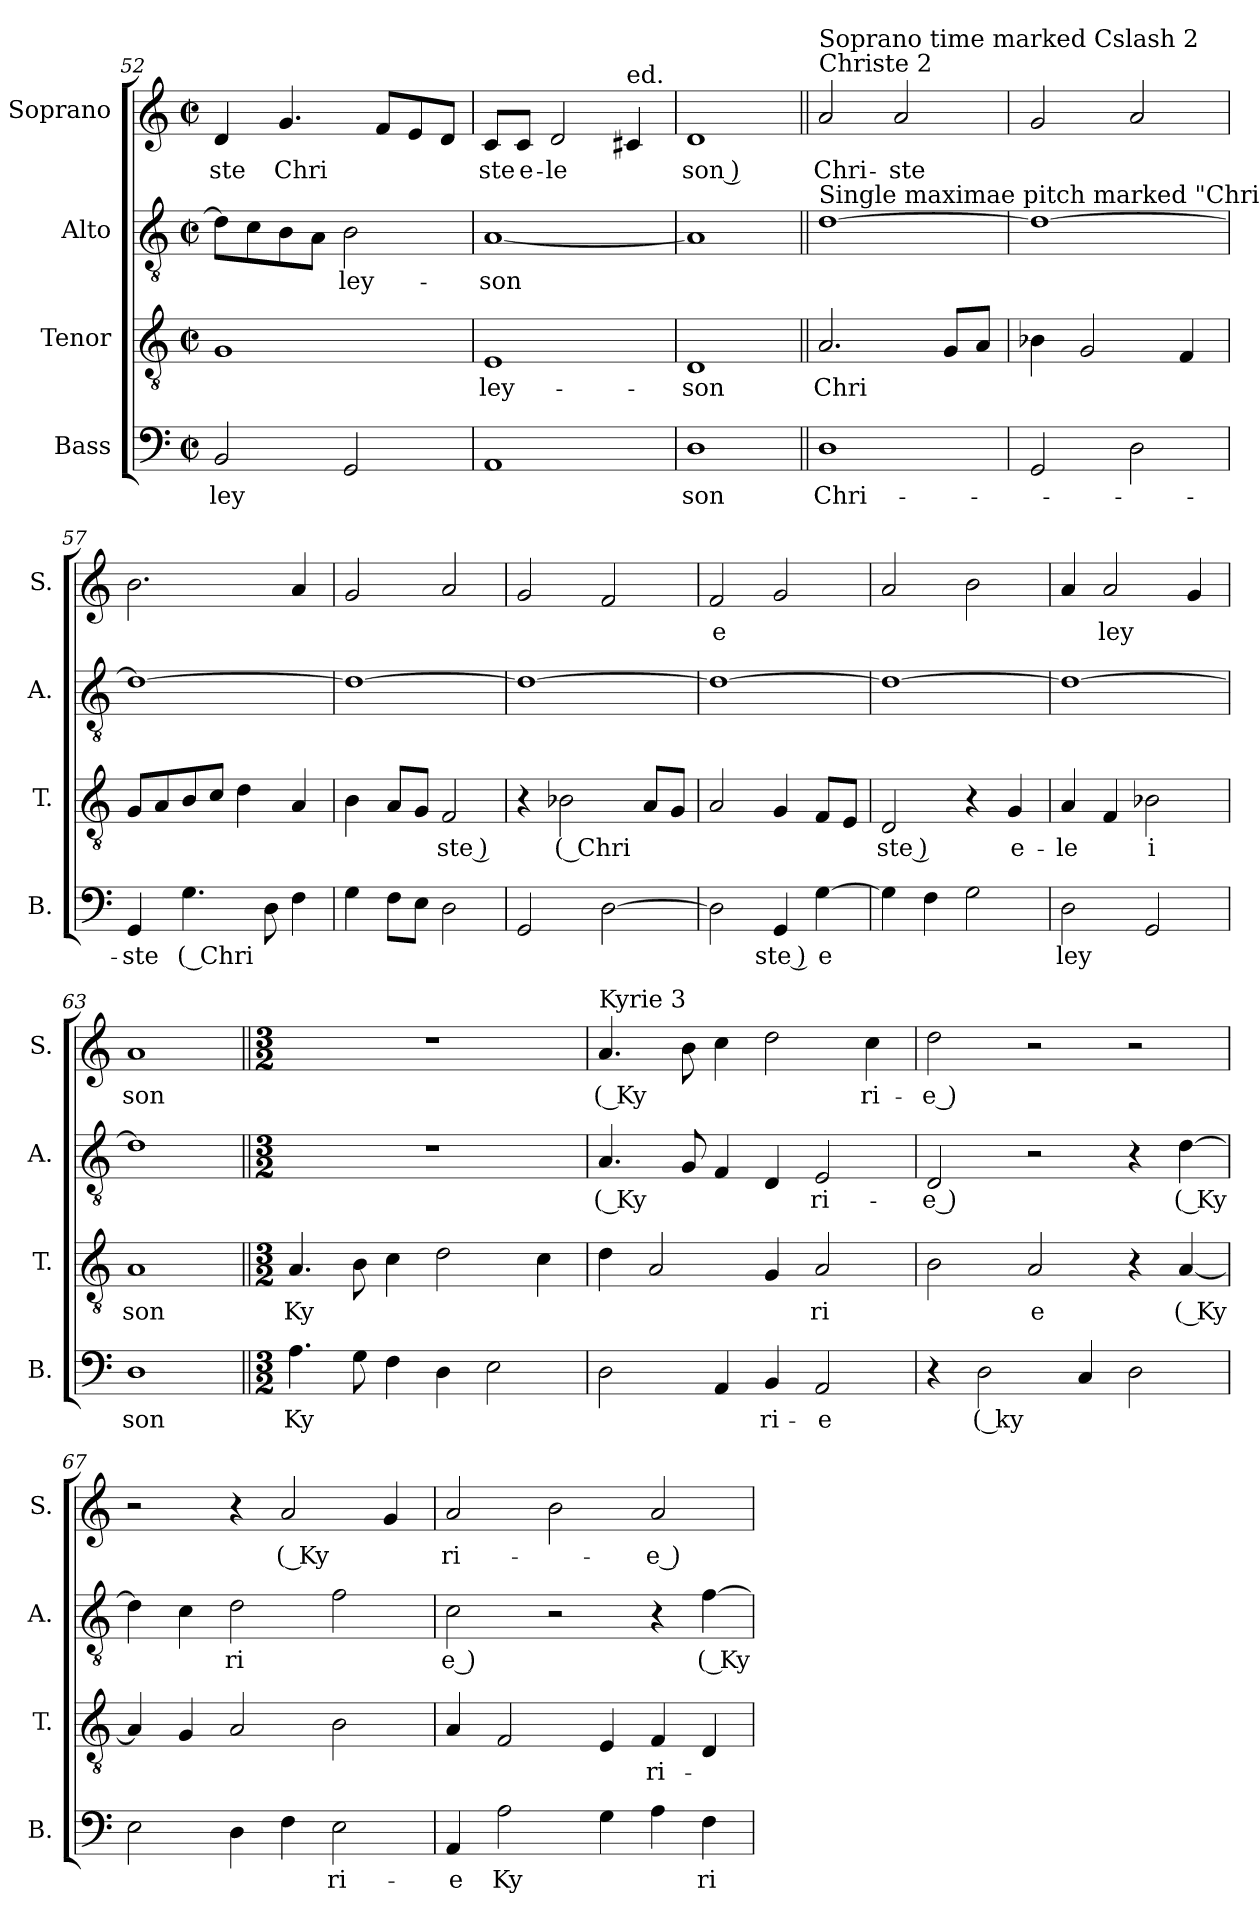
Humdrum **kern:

**kern	**text	**kern	**text	**kern	**text	**kern	**text
*part4	*part4	*part3	*part3	*part2	*part2	*part1	*part1
*staff4	*staff4	*staff3	*staff3	*staff2	*staff2	*staff1	*staff1
*I"Bass	*	*I"Tenor	*	*I"Alto	*	*I"Soprano	*
*I'B.	*	*I'T.	*	*I'A.	*	*I'S.	*
*clefF4	*	*clefGv2	*	*clefGv2	*	*clefG2	*
*k[]	*	*k[]	*	*k[]	*	*k[]	*
*M2/2	*	*M2/2	*	*M2/2	*	*M2/2	*
*met(c|)	*	*met(c|)	*	*met(c|)	*	*met(c|)	*
=52	=52	=52	=52	=52	=52	=52	=52
!	!LO:LY:b	!	!	!	!	!	!LO:LY:b
2BB/	ley	1G	.	8d\L]	.	4d/	ste
.	.	.	.	8c\	.	.	.
!	!	!	!	!	!	!	!LO:LY:b
.	.	.	.	8B\	.	4.g/	Chri
.	.	.	.	8A\J	.	.	.
!	!	!	!	!	!LO:LY:b	!	!
2GG/	.	.	.	2B\	ley-	.	.
.	.	.	.	.	.	8f/L	.
.	.	.	.	.	.	8e/	.
.	.	.	.	.	.	8d/J	.
=53	=53	=53	=53	=53	=53	=53	=53
!	!	!	!LO:LY:b	!	!LO:LY:b	!	!LO:LY:b
1AA	.	1E	ley-	[1A	son	8c/L	ste
!	!	!	!	!	!	!	!LO:LY:b
.	.	.	.	.	.	8c/J	e-
!	!	!	!	!	!	!	!LO:LY:b
.	.	.	.	.	.	2d/	-le
!	!	!	!	!	!	!LO:TX:a:t=ed.	!
.	.	.	.	.	.	4c#X/	.
=54	=54	=54	=54	=54	=54	=54	=54
!	!LO:LY:b	!	!LO:LY:b	!	!	!	!LO:LY:b
1D	son	1D	-son	1A]	.	1d	son )
=55||	=55||	=55||	=55||	=55||	=55||	=55||	=55||
!	!	!	!	!	!	!LO:TX:a:t=Christe 2	!
!	!	!	!	!	!	!LO:TX:a:t=Soprano time marked Cslash 2	!
!	!	!	!	!LO:TX:a:t=Single maximae pitch marked "Christe eleyson"	!	!	!
!	!LO:LY:b	!	!LO:LY:b	!	!	!	!LO:LY:b
1D	Chri-	2.A/	Chri	[1d	.	2a/	Chri-
!	!	!	!	!	!	!	!LO:LY:b
.	.	.	.	.	.	2a/	-ste
.	.	8G/L	.	.	.	.	.
.	.	8A/J	.	.	.	.	.
=56	=56	=56	=56	=56	=56	=56	=56
2GG/	.	4B-X\	.	1d_	.	2g/	.
.	.	2G/	.	.	.	.	.
2D\	.	.	.	.	.	2a/	.
.	.	4F/	.	.	.	.	.
=57	=57	=57	=57	=57	=57	=57	=57
!	!LO:LY:b	!	!	!	!	!	!
4GG/	ste	8G/L	.	1d_	.	2.b\	.
.	.	8A/	.	.	.	.	.
!	!LO:LY:b	!	!	!	!	!	!
4.G\	( Chri	8B/	.	.	.	.	.
.	.	8c/J	.	.	.	.	.
.	.	4d\	.	.	.	.	.
8D\	.	.	.	.	.	.	.
4F\	.	4A/	.	.	.	4a/	.
=58	=58	=58	=58	=58	=58	=58	=58
4G\	.	4B\	.	1d_	.	2g/	.
8F\L	.	8A/L	.	.	.	.	.
8E\J	.	8G/J	.	.	.	.	.
!	!	!	!LO:LY:b	!	!	!	!
2D\	.	2F/	ste )	.	.	2a/	.
=59	=59	=59	=59	=59	=59	=59	=59
2GG/	.	4r	.	1d_	.	2g/	.
!	!	!	!LO:LY:b	!	!	!	!
.	.	2B-X\	( Chri	.	.	.	.
[2D\	.	.	.	.	.	2f/	.
.	.	8A/L	.	.	.	.	.
.	.	8G/J	.	.	.	.	.
=60	=60	=60	=60	=60	=60	=60	=60
!	!	!	!	!	!	!	!LO:LY:b
2D\]	.	2A/	.	1d_	.	2f/	e
!	!LO:LY:b	!	!	!	!	!	!
4GG/	ste )	4G/	.	.	.	2g/	.
!	!LO:LY:b	!	!	!	!	!	!
[4G\	e	8F/L	.	.	.	.	.
.	.	8E/J	.	.	.	.	.
=61	=61	=61	=61	=61	=61	=61	=61
!	!	!	!LO:LY:b	!	!	!	!
4G\]	.	2D/	ste )	1d_	.	2a/	.
4F\	.	.	.	.	.	.	.
2G\	.	4r	.	.	.	2b\	.
!	!	!	!LO:LY:b	!	!	!	!
.	.	4G/	e-	.	.	.	.
=62	=62	=62	=62	=62	=62	=62	=62
!	!LO:LY:b	!	!LO:LY:b	!	!	!	!
2D\	ley	4A/	-le	1d_	.	4a/	.
!	!	!	!	!	!	!	!LO:LY:b
.	.	4F/	.	.	.	2a/	ley
!	!	!	!LO:LY:b	!	!	!	!
2GG/	.	2B-X\	i	.	.	.	.
.	.	.	.	.	.	4g/	.
=63	=63	=63	=63	=63	=63	=63	=63
!	!LO:LY:b	!	!LO:LY:b	!	!	!	!LO:LY:b
1D	son	1A	son	1d]	.	1a	son
=64||	=64||	=64||	=64||	=64||	=64||	=64||	=64||
*M3/2	*	*M3/2	*	*M3/2	*	*M3/2	*
!	!LO:LY:b	!	!LO:LY:b	!	!	!	!
4.A\	Ky	4.A/	Ky	1.r	.	1.r	.
8G\	.	8B\	.	.	.	.	.
4F\	.	4c\	.	.	.	.	.
4D\	.	2d\	.	.	.	.	.
2E\	.	.	.	.	.	.	.
.	.	4c\	.	.	.	.	.
=65	=65	=65	=65	=65	=65	=65	=65
!	!	!	!	!	!	!LO:TX:a:t=Kyrie 3	!
!	!	!	!	!	!LO:LY:b	!	!LO:LY:b
2D\	.	4d\	.	4.A/	( Ky	4.a/	( Ky
.	.	2A/	.	.	.	.	.
.	.	.	.	8G/	.	8b\	.
4AA/	.	.	.	4F/	.	4cc\	.
!	!LO:LY:b	!	!	!	!	!	!
4BB/	ri-	4G/	.	4D/	.	2dd\	.
!	!LO:LY:b	!	!LO:LY:b	!	!LO:LY:b	!	!
2AA/	-e	2A/	-ri	2E/	ri-	.	.
!	!	!	!	!	!	!	!LO:LY:b
.	.	.	.	.	.	4cc\	-ri-
=66	=66	=66	=66	=66	=66	=66	=66
!	!	!	!	!	!LO:LY:b	!	!LO:LY:b
4r	.	2B\	.	2D/	-e )	2dd\	-e )
!	!LO:LY:b	!	!	!	!	!	!
2D\	( ky	.	.	.	.	.	.
!	!	!	!LO:LY:b	!	!	!	!
.	.	2A/	e	2r	.	2r	.
4C/	.	.	.	.	.	.	.
2D\	.	4r	.	4r	.	2r	.
!	!	!	!LO:LY:b	!	!LO:LY:b	!	!
.	.	[4A/	-( Ky	[4d\	( Ky	.	.
=67	=67	=67	=67	=67	=67	=67	=67
2E\	.	4A/]	.	4d\]	.	2r	.
.	.	4G/	.	4c\	.	.	.
!	!	!	!	!	!LO:LY:b	!	!
4D\	.	2A/	.	2d\	ri	4r	.
!	!	!	!	!	!	!	!LO:LY:b
4F\	.	.	.	.	.	2a/	( Ky
!	!LO:LY:b	!	!	!	!	!	!
2E\	ri-	2B\	.	2f\	.	.	.
.	.	.	.	.	.	4g/	.
=68	=68	=68	=68	=68	=68	=68	=68
!	!LO:LY:b	!	!	!	!LO:LY:b	!	!LO:LY:b
4AA/	-e	4A/	.	2c\	e )	2a/	ri-
!	!LO:LY:b	!	!	!	!	!	!
2A\	Ky	2F/	.	.	.	.	.
.	.	.	.	2r	.	2b\	.
4G\	.	4E/	.	.	.	.	.
!	!	!	!LO:LY:b	!	!	!	!LO:LY:b
4A\	.	4F/	ri-	4r	.	2a/	-e )
!	!LO:LY:b	!	!	!	!LO:LY:b	!	!
4F\	ri-	4D/	.	[4f\	( Ky	.	.
=	=	=	=	=	=	=	=
*-	*-	*-	*-	*-	*-	*-	*-
